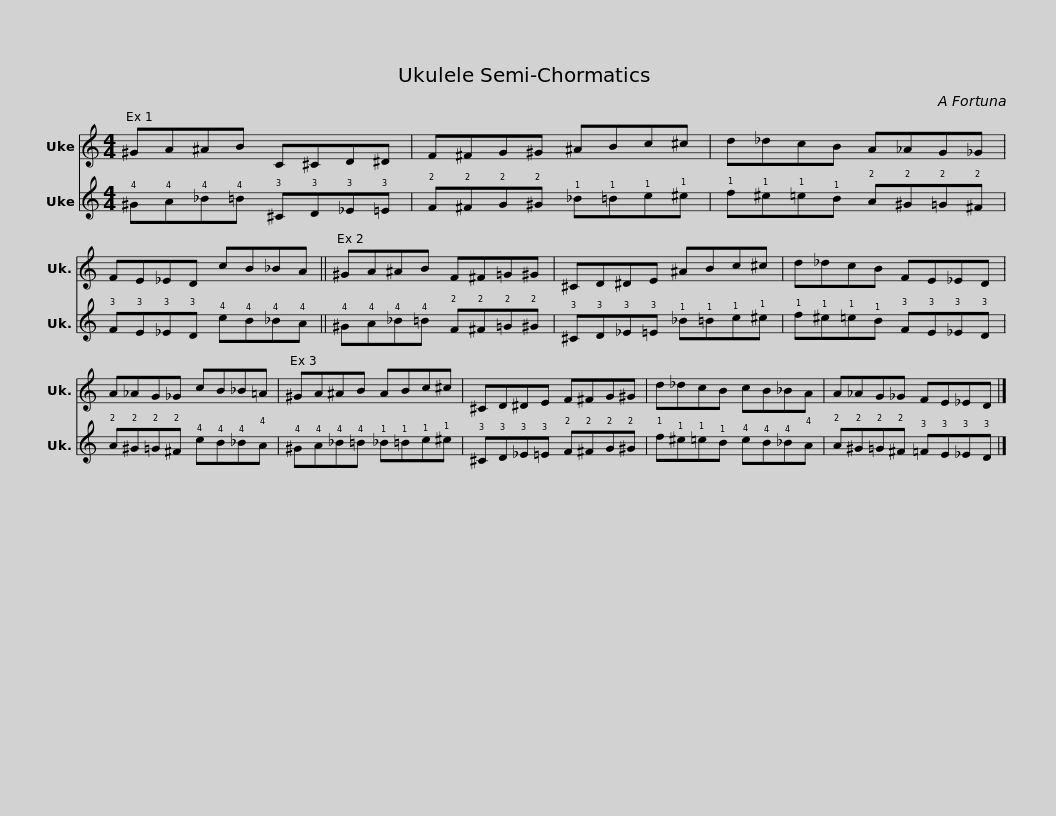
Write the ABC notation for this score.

X:1
%%score 1 2
L:1/8
M:4/4
I:linebreak $
K:C
V:1 treble
V:2 tab stafflines=4 strings=G4,C4,E4,A4
V:1
 ^GA^AB C^CD^D | F^FG^G ^ABc^c | d_dcB A_AG_G | FE_ED cB_BA ||$ ^GA^AB F^F=G^G | %5
 ^CD^DE ^ABc^c | d_dcB FE_ED | A_AG_G cB_B=A |$ ^GA^AB ABc^c | ^CD^DE F^FG^G | %10
 d_dcB cB_BA | A_AG_G FE_ED |] %12
V:2
 !4!^G!4!A!4!_B!4!=B !3!^C!3!D!3!_E!3!=E | !2!F!2!^F!2!G!2!^G !1!_B!1!=B!1!c!1!^c | !1!d!1!^c!1!=c!1!B !2!A!2!^G!2!=G!2!^F | !3!F!3!E!3!_E!3!D !4!c!4!B!4!_B!4!A ||$ !4!^G!4!A!4!_B!4!=B !2!F!2!^F!2!=G!2!^G | %5
 !3!^C!3!D!3!_E!3!=E !1!_B!1!=B!1!c!1!^c | !1!d!1!^c!1!=c!1!B !3!F!3!E!3!_E!3!D | !2!A!2!^G!2!=G!2!^F !4!c!4!B!4!_B!4!A |$ !4!^G!4!A!4!_B!4!=B !1!_B!1!=B!1!c!1!^c | !3!^C!3!D!3!_E!3!=E !2!F!2!^F!2!G!2!^G | %10
 !1!d!1!^c!1!=c!1!B !4!c!4!B!4!_B!4!A | !2!A!2!^G!2!=G!2!^F !3!=F!3!E!3!_E!3!D |] %12
